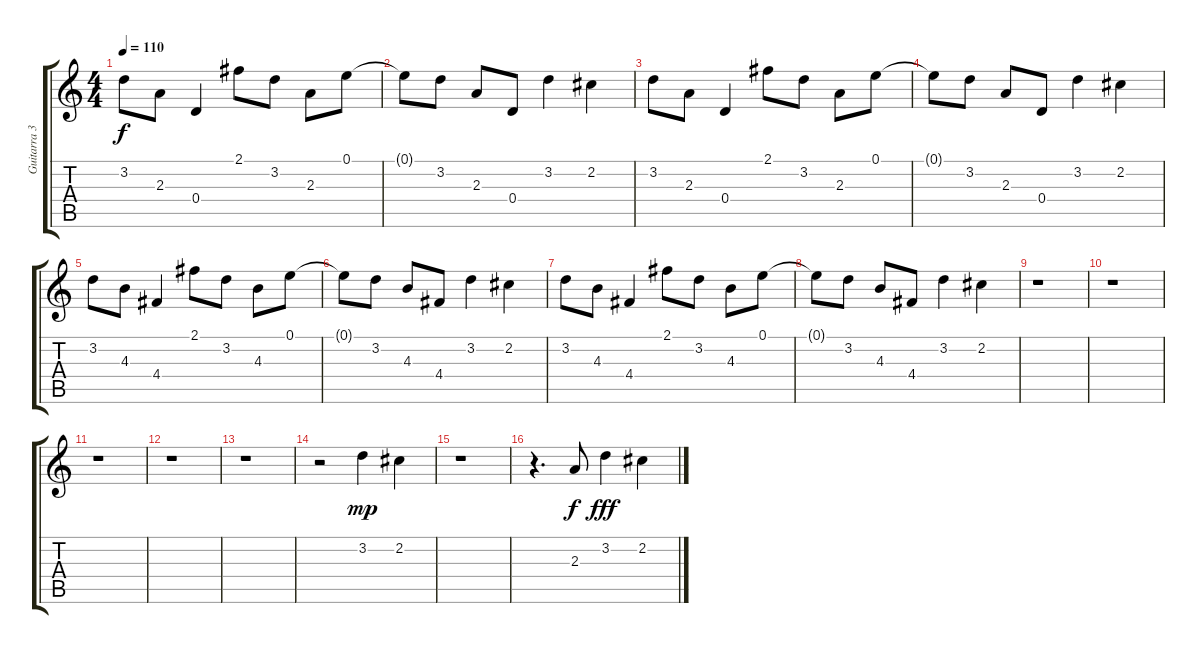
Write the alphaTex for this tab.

\track ("Guitarra 3" "Guitarra 3") {instrument acousticguitarsteel}
\staff {score tabs}
\tuning (E4 B3 G3 D3 A2 E2) {hide}
\ts (4 4)
\tempo 110
\clef g2
\ks c
3.2.8{dy f} 2.3.8 0.4.4 2.1.8 3.2.8 2.3.8 0.1.8 |
0.1{t}.8 3.2.8 2.3.8 0.4.8 3.2.4 2.2.4 |
3.2.8 2.3.8 0.4.4 2.1.8 3.2.8 2.3.8 0.1.8 |
0.1{t}.8 3.2.8 2.3.8 0.4.8 3.2.4 2.2.4 |
3.2.8 4.3.8 4.4.4 2.1.8 3.2.8 4.3.8 0.1.8 |
0.1{t}.8 3.2.8 4.3.8 4.4.8 3.2.4 2.2.4 |
3.2.8 4.3.8 4.4.4 2.1.8 3.2.8 4.3.8 0.1.8 |
0.1{t}.8 3.2.8 4.3.8 4.4.8 3.2.4 2.2.4 |
r.1 |
r.1 |
r.1 |
r.1 |
r.1 |
r.2 3.2.4{dy mp} 2.2.4 |
r.1 |
r.4{d} 2.3.8{dy f} 3.2.4{dy fff} 2.2.4
